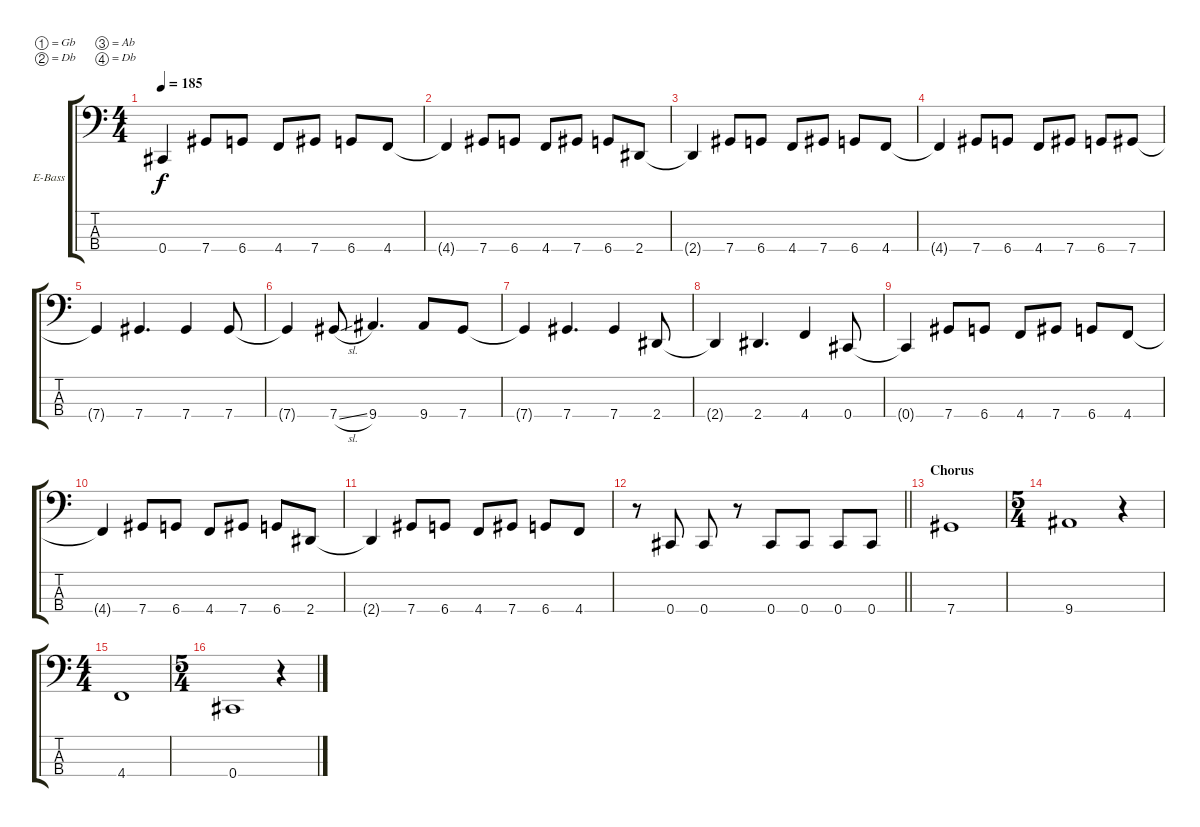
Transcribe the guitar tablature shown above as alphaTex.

\bracketExtendMode groupsimilarinstruments
\firstSystemTrackNameOrientation horizontal
\otherSystemsTrackNameOrientation horizontal
\track ("Bass" "E-Bass") {instrument electricbassfinger}
\staff {score tabs}
\tuning (Gb2 Db2 Ab1 Db1)
\ts (4 4)
\tempo 185
\clef f4
\ks c
0.4{t}.4{dy f} 7.4.8 6.4.8 4.4.8 7.4.8 6.4.8 4.4.8 |
4.4{t}.4 7.4.8 6.4.8 4.4.8 7.4.8 6.4.8 2.4.8 |
2.4{t}.4 7.4.8 6.4.8 4.4.8 7.4.8 6.4.8 4.4.8 |
4.4{t}.4 7.4.8 6.4.8 4.4.8 7.4.8 6.4.8 7.4.8 |
7.4{t}.4 7.4.4{d} 7.4.4 7.4.8 |
7.4{t}.4 7.4{sl}.8 9.4.4{d} 9.4.8 7.4.8 |
7.4{t}.4 7.4.4{d} 7.4.4 2.4.8 |
2.4{t}.4 2.4.4{d} 4.4.4 0.4.8 |
0.4{t}.4 7.4.8 6.4.8 4.4.8 7.4.8 6.4.8 4.4.8 |
4.4{t}.4 7.4.8 6.4.8 4.4.8 7.4.8 6.4.8 2.4.8 |
2.4{t}.4 7.4.8 6.4.8 4.4.8 7.4.8 6.4.8 4.4.8 |
\barLineRight lightlight
r.8 0.4.8 0.4.8 r.8 0.4.8 0.4.8 0.4.8 0.4.8 |
\section ("" "Chorus")
7.4.1 |
\ts (5 4)
\beaming (8 2 2 2 4)
9.4.1 r.4 |
\ts (4 4)
\beaming (8 2 2 2 2)
4.4.1 |
\ts (5 4)
\beaming (8 2 2 2 4)
0.4.1 r.4
